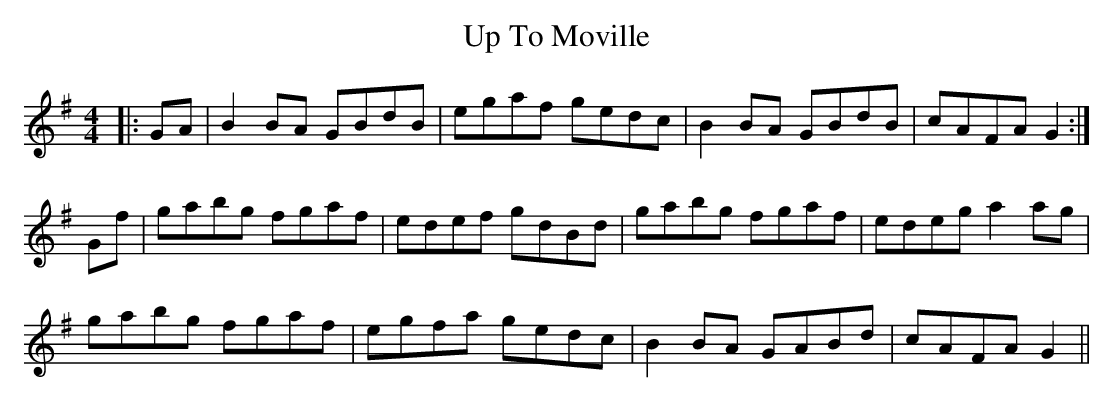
X:1
T: Up To Moville
M: 4/4
L: 1/8
K: Gmaj
|:GA|B2 BA GBdB|egaf gedc|B2 BA GBdB|cAFA G2:|
Gf|gabg fgaf|edef gdBd|gabg fgaf|edeg a2 ag|
gabg fgaf|egfa gedc|B2 BA GABd|cAFA G2||
